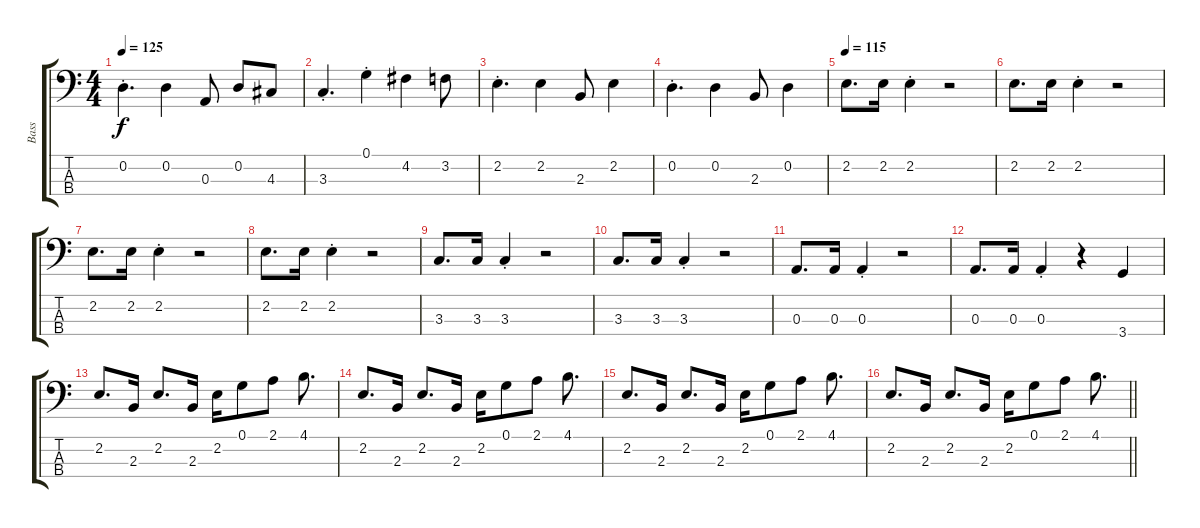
\track ("Bass" "Bass") {instrument electricbassfinger}
\staff {score tabs}
\tuning (G2 D2 A1 E1) {hide}
\ts (4 4)
\tempo 125
\clef f4
\ks c
0.2{st}.4{d dy f} 0.2.4 0.3.8 0.2.8 4.3.8 |
3.3{st}.4{d} 0.1{st}.4 4.2.4 3.2.8 |
2.2{st}.4{d} 2.2.4 2.3.8 2.2.4 |
0.2{st}.4{d} 0.2.4 2.3.8 0.2.4 |
\tempo 115
2.2.8{d} 2.2.16 2.2{st}.4 r.2 |
2.2.8{d} 2.2.16 2.2{st}.4 r.2 |
2.2.8{d} 2.2.16 2.2{st}.4 r.2 |
2.2.8{d} 2.2.16 2.2{st}.4 r.2 |
3.3.8{d} 3.3.16 3.3{st}.4 r.2 |
3.3.8{d} 3.3.16 3.3{st}.4 r.2 |
0.3.8{d} 0.3.16 0.3{st}.4 r.2 |
0.3.8{d} 0.3.16 0.3{st}.4 r.4 3.4.4 |
2.2.8{d} 2.3.16 2.2.8{d} 2.3.16 2.2.16 0.1.8 2.1.8 4.1.8{d} |
2.2.8{d} 2.3.16 2.2.8{d} 2.3.16 2.2.16 0.1.8 2.1.8 4.1.8{d} |
2.2.8{d} 2.3.16 2.2.8{d} 2.3.16 2.2.16 0.1.8 2.1.8 4.1.8{d} |
\barLineRight lightlight
2.2.8{d} 2.3.16 2.2.8{d} 2.3.16 2.2.16 0.1.8 2.1.8 4.1.8{d}
